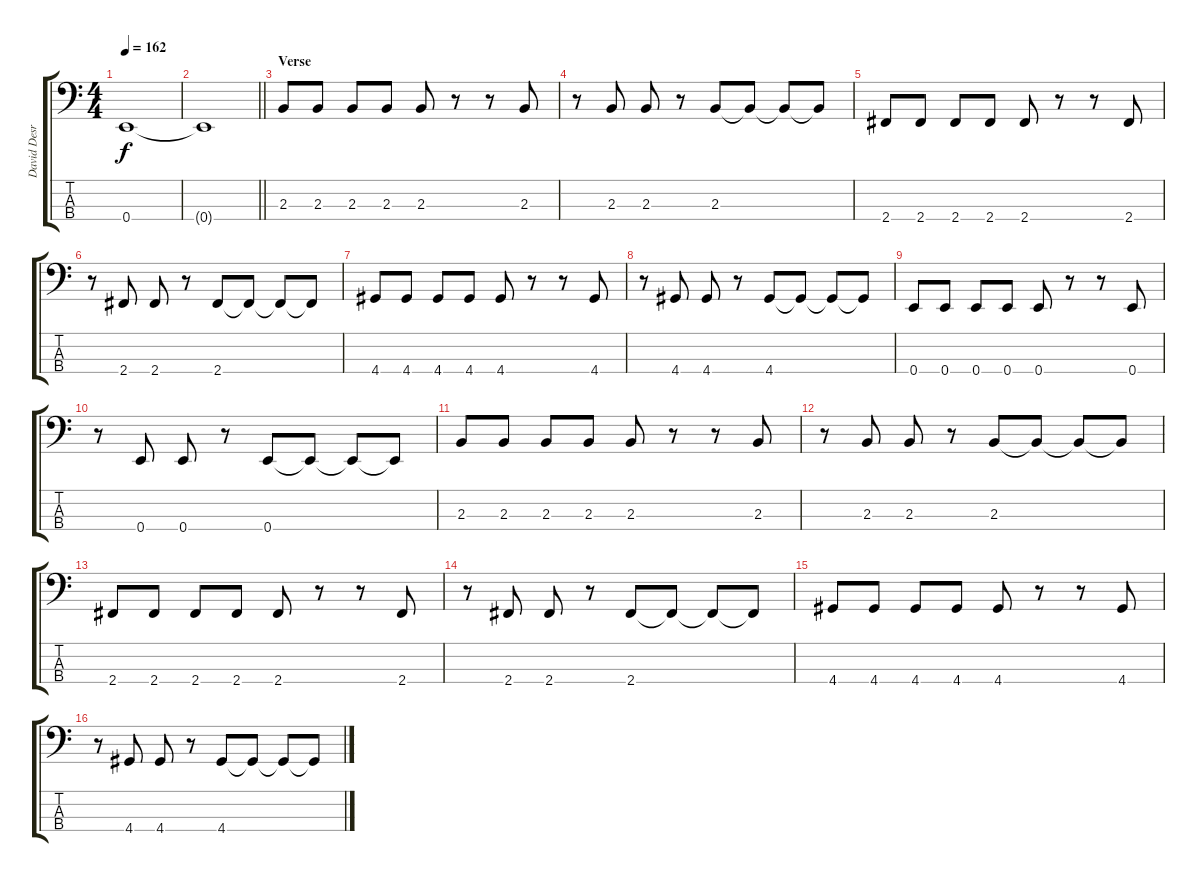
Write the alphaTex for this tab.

\track ("David Desrosiers" "David Desr") {instrument electricbassfinger}
\staff {score tabs}
\tuning (G2 D2 A1 E1) {hide}
\ts (4 4)
\tempo 162
\clef f4
\ks c
0.4.1{dy f} |
\barLineRight lightlight
0.4{t}.1 |
\section ("" "Verse")
2.3.8 2.3.8 2.3.8 2.3.8 2.3.8 r.8 r.8 2.3.8 |
r.8 2.3.8 2.3.8 r.8 2.3.8 2.3{t}.8 2.3{t}.8 2.3{t}.8 |
2.4.8 2.4.8 2.4.8 2.4.8 2.4.8 r.8 r.8 2.4.8 |
r.8 2.4.8 2.4.8 r.8 2.4.8 2.4{t}.8 2.4{t}.8 2.4{t}.8 |
4.4.8 4.4.8 4.4.8 4.4.8 4.4.8 r.8 r.8 4.4.8 |
r.8 4.4.8 4.4.8 r.8 4.4.8 4.4{t}.8 4.4{t}.8 4.4{t}.8 |
0.4.8 0.4.8 0.4.8 0.4.8 0.4.8 r.8 r.8 0.4.8 |
r.8 0.4.8 0.4.8 r.8 0.4.8 0.4{t}.8 0.4{t}.8 0.4{t}.8 |
2.3.8 2.3.8 2.3.8 2.3.8 2.3.8 r.8 r.8 2.3.8 |
r.8 2.3.8 2.3.8 r.8 2.3.8 2.3{t}.8 2.3{t}.8 2.3{t}.8 |
2.4.8 2.4.8 2.4.8 2.4.8 2.4.8 r.8 r.8 2.4.8 |
r.8 2.4.8 2.4.8 r.8 2.4.8 2.4{t}.8 2.4{t}.8 2.4{t}.8 |
4.4.8 4.4.8 4.4.8 4.4.8 4.4.8 r.8 r.8 4.4.8 |
r.8 4.4.8 4.4.8 r.8 4.4.8 4.4{t}.8 4.4{t}.8 4.4{t}.8
